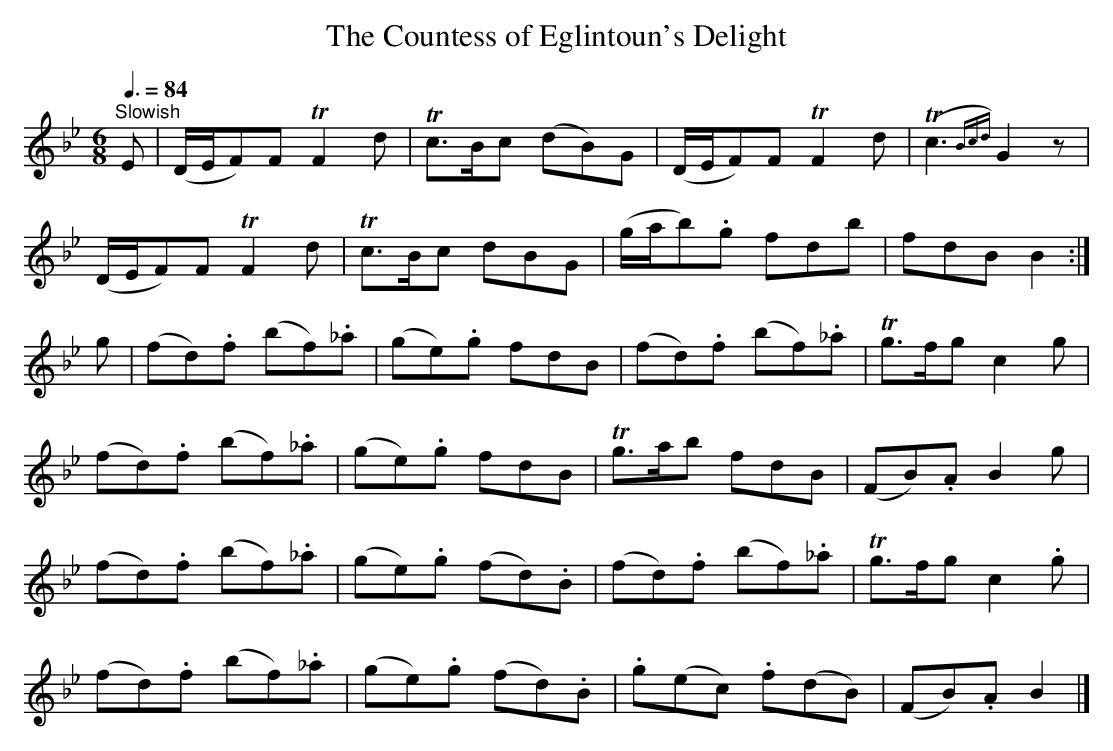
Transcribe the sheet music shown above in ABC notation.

X:1
T:The Countess of Eglintoun's Delight
M:6/8
L:1/8
Q:3/8=84
K:Bb
"^Slowish"
E|(D/E/F)F TF2d   |Tc>Bc (dB)G  |(D/E/F)F TF2d   |(Tc3{Bcd}) G2z |
  (D/E/F)F TF2d   |Tc>Bc  dBG   |(g/a/b).g fdb   | fdB       B2 :|
g|(fd).f   (bf)._a|(ge).g fdB   |(fd).f   (bf)._a|Tg>fg      c2g |
  (fd).f   (bf)._a|(ge).g fdB   |Tg>ab     fdB   |(FB).A     B2g |
  (fd).f   (bf)._a|(ge).g (fd).B|(fd).f   (bf)._a|Tg>fg      c2.g|
  (fd).f   (bf)._a|(ge).g (fd).B|.g(ec)   .f(dB) |(FB).A     B2 |]
